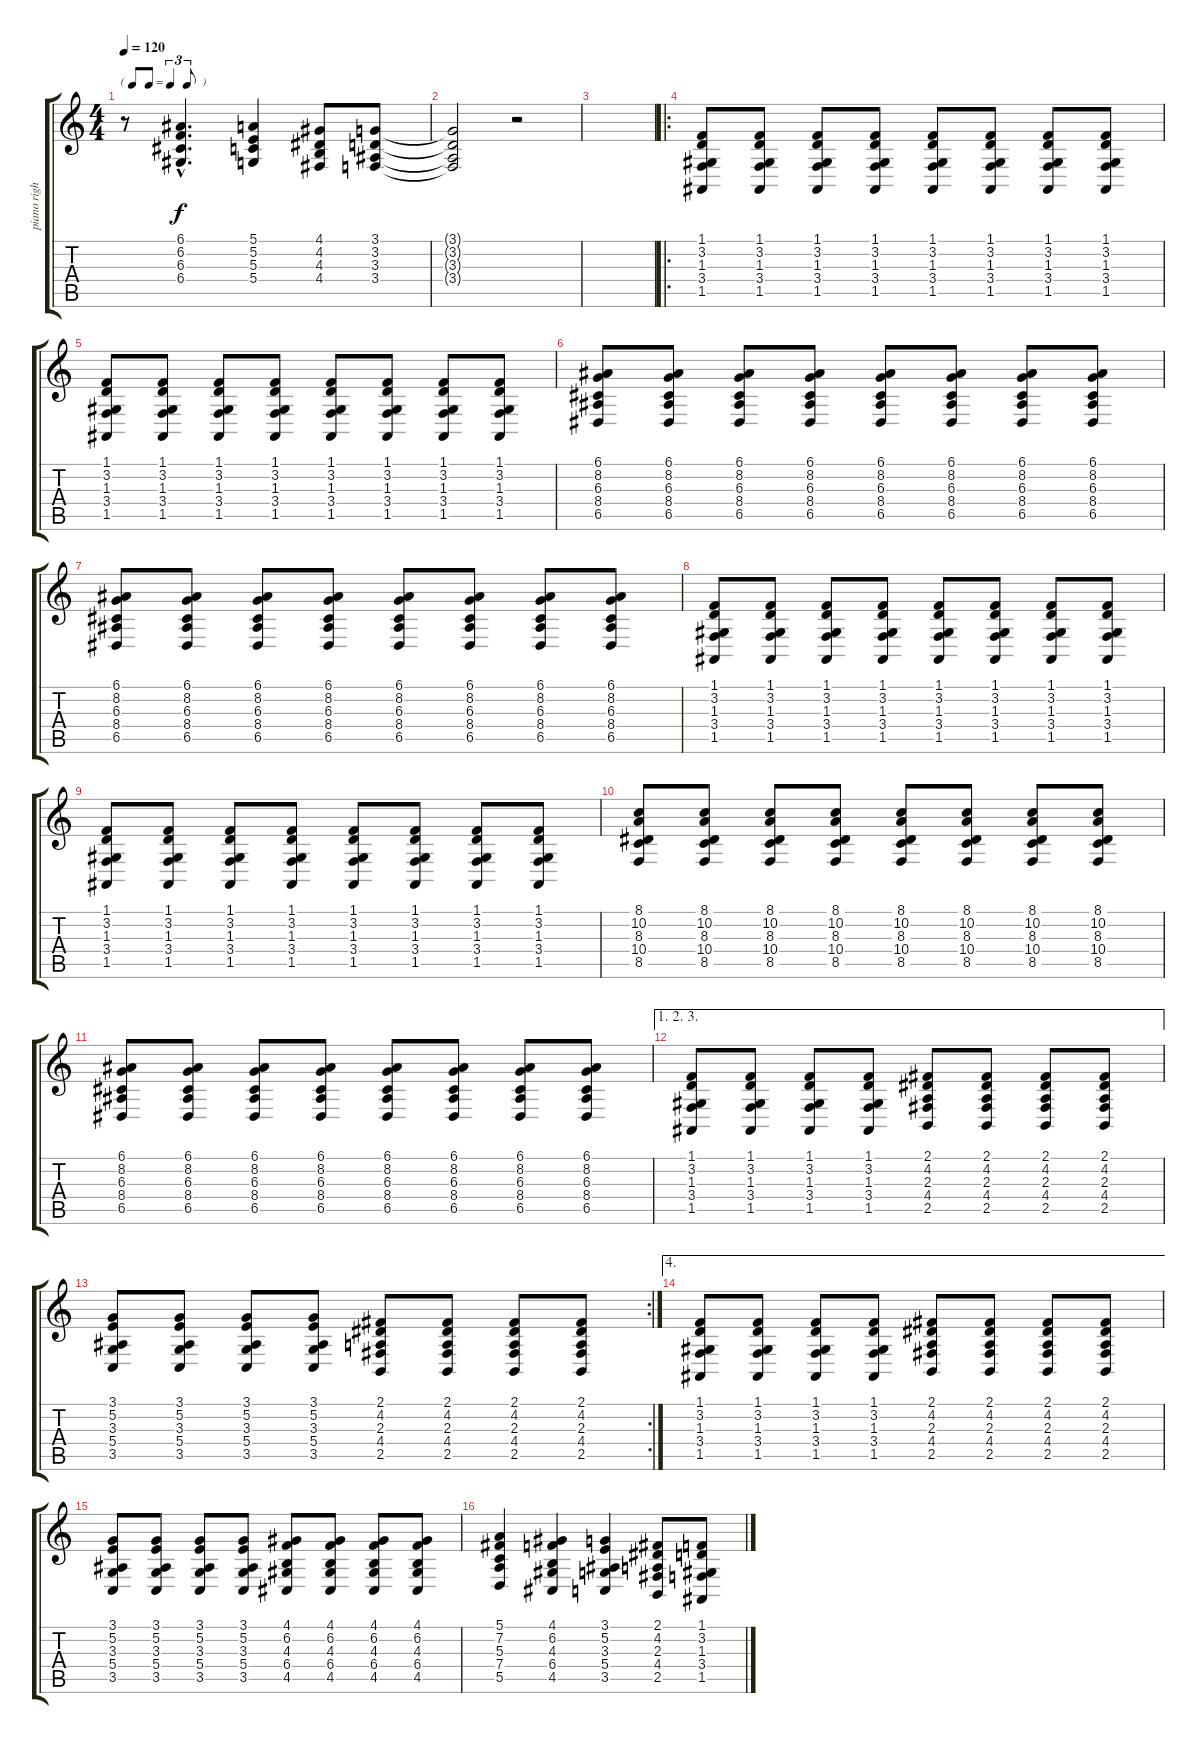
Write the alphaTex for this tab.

\track ("piano right hand" "piano righ") {instrument acousticgrandpiano}
\staff {score tabs}
\tuning (E4 B3 G3 D3 A2 E2) {hide}
\ts (4 4)
\tf triplet8th
\tempo 120
\clef g2
\ks c
r.8{dy f instrument acousticgrandpiano} (6.1{hac} 6.2{hac} 6.3{hac} 6.4{hac}).4{d} (5.1 5.2 5.3 5.4).4 (4.1 4.2 4.3 4.4).8 (3.1 3.2 3.3 3.4).8 |
(3.1{t} 3.2{t} 3.3{t} 3.4{t}).2 r.2 |
|
\ro
(1.1 3.2 1.3 3.4 1.5).8 (1.1 3.2 1.3 3.4 1.5).8 (1.1 3.2 1.3 3.4 1.5).8 (1.1 3.2 1.3 3.4 1.5).8 (1.1 3.2 1.3 3.4 1.5).8 (1.1 3.2 1.3 3.4 1.5).8 (1.1 3.2 1.3 3.4 1.5).8 (1.1 3.2 1.3 3.4 1.5).8 |
(1.1 3.2 1.3 3.4 1.5).8 (1.1 3.2 1.3 3.4 1.5).8 (1.1 3.2 1.3 3.4 1.5).8 (1.1 3.2 1.3 3.4 1.5).8 (1.1 3.2 1.3 3.4 1.5).8 (1.1 3.2 1.3 3.4 1.5).8 (1.1 3.2 1.3 3.4 1.5).8 (1.1 3.2 1.3 3.4 1.5).8 |
(6.1 8.2 6.3 8.4 6.5).8 (6.1 8.2 6.3 8.4 6.5).8 (6.1 8.2 6.3 8.4 6.5).8 (6.1 8.2 6.3 8.4 6.5).8 (6.1 8.2 6.3 8.4 6.5).8 (6.1 8.2 6.3 8.4 6.5).8 (6.1 8.2 6.3 8.4 6.5).8 (6.1 8.2 6.3 8.4 6.5).8 |
(6.1 8.2 6.3 8.4 6.5).8 (6.1 8.2 6.3 8.4 6.5).8 (6.1 8.2 6.3 8.4 6.5).8 (6.1 8.2 6.3 8.4 6.5).8 (6.1 8.2 6.3 8.4 6.5).8 (6.1 8.2 6.3 8.4 6.5).8 (6.1 8.2 6.3 8.4 6.5).8 (6.1 8.2 6.3 8.4 6.5).8 |
(1.1 3.2 1.3 3.4 1.5).8 (1.1 3.2 1.3 3.4 1.5).8 (1.1 3.2 1.3 3.4 1.5).8 (1.1 3.2 1.3 3.4 1.5).8 (1.1 3.2 1.3 3.4 1.5).8 (1.1 3.2 1.3 3.4 1.5).8 (1.1 3.2 1.3 3.4 1.5).8 (1.1 3.2 1.3 3.4 1.5).8 |
(1.1 3.2 1.3 3.4 1.5).8 (1.1 3.2 1.3 3.4 1.5).8 (1.1 3.2 1.3 3.4 1.5).8 (1.1 3.2 1.3 3.4 1.5).8 (1.1 3.2 1.3 3.4 1.5).8 (1.1 3.2 1.3 3.4 1.5).8 (1.1 3.2 1.3 3.4 1.5).8 (1.1 3.2 1.3 3.4 1.5).8 |
(8.1 10.2 8.3 10.4 8.5).8 (8.1 10.2 8.3 10.4 8.5).8 (8.1 10.2 8.3 10.4 8.5).8 (8.1 10.2 8.3 10.4 8.5).8 (8.1 10.2 8.3 10.4 8.5).8 (8.1 10.2 8.3 10.4 8.5).8 (8.1 10.2 8.3 10.4 8.5).8 (8.1 10.2 8.3 10.4 8.5).8 |
(6.1 8.2 6.3 8.4 6.5).8 (6.1 8.2 6.3 8.4 6.5).8 (6.1 8.2 6.3 8.4 6.5).8 (6.1 8.2 6.3 8.4 6.5).8 (6.1 8.2 6.3 8.4 6.5).8 (6.1 8.2 6.3 8.4 6.5).8 (6.1 8.2 6.3 8.4 6.5).8 (6.1 8.2 6.3 8.4 6.5).8 |
\ae (1 2 3)
(1.1 3.2 1.3 3.4 1.5).8 (1.1 3.2 1.3 3.4 1.5).8 (1.1 3.2 1.3 3.4 1.5).8 (1.1 3.2 1.3 3.4 1.5).8 (2.1 4.2 2.3 4.4 2.5).8 (2.1 4.2 2.3 4.4 2.5).8 (2.1 4.2 2.3 4.4 2.5).8 (2.1 4.2 2.3 4.4 2.5).8 |
\rc 2
(3.1 5.2 3.3 5.4 3.5).8 (3.1 5.2 3.3 5.4 3.5).8 (3.1 5.2 3.3 5.4 3.5).8 (3.1 5.2 3.3 5.4 3.5).8 (2.1 4.2 2.3 4.4 2.5).8 (2.1 4.2 2.3 4.4 2.5).8 (2.1 4.2 2.3 4.4 2.5).8 (2.1 4.2 2.3 4.4 2.5).8 |
\ae 4
(1.1 3.2 1.3 3.4 1.5).8 (1.1 3.2 1.3 3.4 1.5).8 (1.1 3.2 1.3 3.4 1.5).8 (1.1 3.2 1.3 3.4 1.5).8 (2.1 4.2 2.3 4.4 2.5).8 (2.1 4.2 2.3 4.4 2.5).8 (2.1 4.2 2.3 4.4 2.5).8 (2.1 4.2 2.3 4.4 2.5).8 |
(3.1 5.2 3.3 5.4 3.5).8 (3.1 5.2 3.3 5.4 3.5).8 (3.1 5.2 3.3 5.4 3.5).8 (3.1 5.2 3.3 5.4 3.5).8 (4.1 6.2 4.3 6.4 4.5).8 (4.1 6.2 4.3 6.4 4.5).8 (4.1 6.2 4.3 6.4 4.5).8 (4.1 6.2 4.3 6.4 4.5).8 |
(5.1 7.2 5.3 7.4 5.5).4 (4.1 6.2 4.3 6.4 4.5).4 (3.1 5.2 3.3 5.4 3.5).4 (2.1 4.2 2.3 4.4 2.5).8 (1.1 3.2 1.3 3.4 1.5).8
